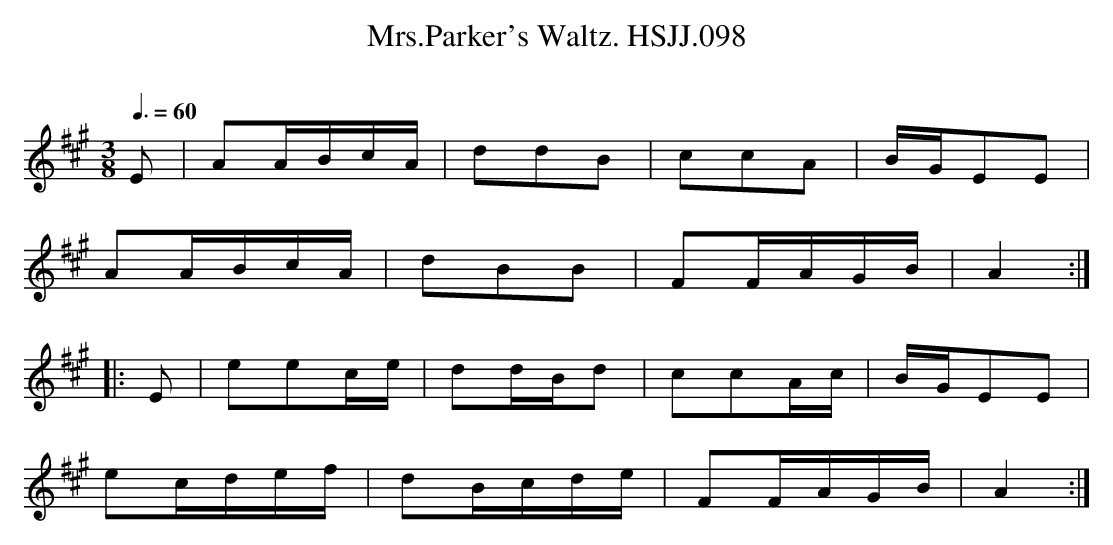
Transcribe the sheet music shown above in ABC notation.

X:1
T:Mrs.Parker's Waltz. HSJJ.098
M:3/8
L:1/16
Q:3/8=60
O:
K:A
E2|A2ABcA|d2d2B2|c2c2A2|BGE2E2|
A2ABcA|d2B2B2|F2FAGB|A4:|
|:E2|e2e2ce|d2dBd2|c2c2Ac|BGE2E2|
e2cdef|d2Bcde|F2FAGB|A4:|
